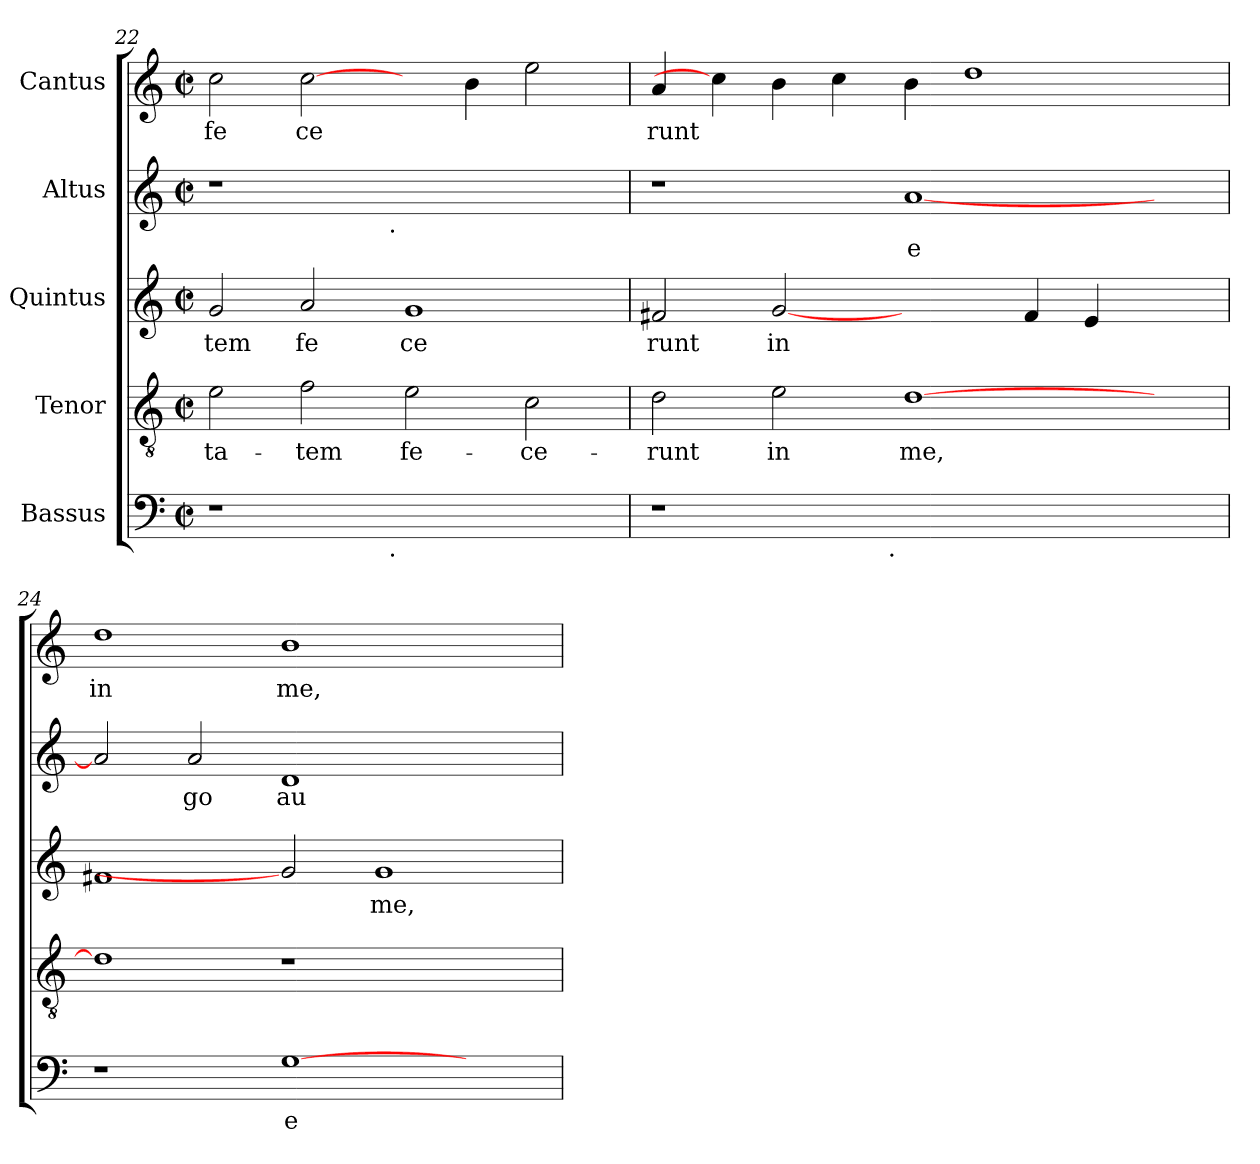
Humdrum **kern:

**kern	**text	**kern	**text	**kern	**text	**kern	**text	**kern	**text
*part5	*part5	*part4	*part4	*part3	*part3	*part2	*part2	*part1	*part1
*staff5	*staff5	*staff4	*staff4	*staff3	*staff3	*staff2	*staff2	*staff1	*staff1
*I"Bassus	*	*I"Tenor	*	*I"Quintus	*	*I"Altus	*	*I"Cantus	*
*clefF4	*	*clefGv2	*	*clefG2	*	*clefG2	*	*clefG2	*
*k[]	*	*k[]	*	*k[]	*	*k[]	*	*k[]	*
*C:	*	*C:	*	*C:	*	*C:	*	*C:	*
*M2/2	*	*M2/2	*	*M2/2	*	*M2/2	*	*M2/2	*
*met(c|)	*	*met(c|)	*	*met(c|)	*	*met(c|)	*	*met(c|)	*
=22	=22	=22	=22	=22	=22	=22	=22	=22	=22
!	!	!	!LO:LY:b:cj	!	!LO:LY:b:cj	!	!	!	!LO:LY:b:cj
*^	*	*	*	*	*	*^	*	*	*
1r	2ryy	.	2e\	-ta-	2g/	tem	1r	2ryy	.	2cc\	fe
!	!	!	!	!LO:LY:b:cj	!	!LO:LY:b:cj	!	!	!	!	!LO:LY:b:cj
.	4...ryy	.	2f\	-tem	2a/	fe	.	4...ryy	.	[2cc\	ce
!	!	!	!	!	!	!	!	!LO:TX:b:t=.	!	!	!
!	!LO:TX:b:t=.	!	!	!	!	!	!	!	!	!	!
.	1ryy	.	.	.	.	.	.	1ryy	.	.	.
!	!	!	!	!LO:LY:b:cj	!	!LO:LY:b:cj	!	!	!	!	!
1ryy	.	.	2e\	fe-	1g	ce	1ryy	.	.	4ryy	.
!	!	!	!	!	!	!	!	!	!	!	!LO:LY:b:cj
.	.	.	.	.	.	.	.	.	.	4b\	.
!	!	!	!	!LO:LY:b:cj	!	!	!	!	!	!	!LO:LY:b:cj
.	.	.	2c\	-ce-	.	.	.	.	.	2ee\	.
.	32ryy	.	.	.	.	.	.	32ryy	.	.	.
!!LO:LB:g=z
=23	=23	=23	=23	=23	=23	=23	=23	=23	=23	=23	=23
!	!	!	!	!LO:LY:b:cj	!	!LO:LY:b:cj	!	!	!	!	!LO:LY:b:cj
*	*	*	*	*	*	*	*v	*v	*	*	*
1r	2ryy	.	2d\	-runt	2f#X/	runt	1r	.	4a/	runt
.	.	.	.	.	.	.	.	.	4cc\]	.
!	!	!	!	!LO:LY:b:cj	!	!LO:LY:b:cj	!	!	!	!LO:LY:b:cj
.	4...ryy	.	2e\	in	[2g	in	.	.	4b\	.
!	!	!	!	!	!	!	!	!	!	!LO:LY:b:cj
.	.	.	.	.	.	.	.	.	4cc\	.
!	!LO:TX:b:t=.	!	!	!	!	!	!	!	!	!
.	1ryy	.	.	.	.	.	.	.	.	.
!	!	!	!	!LO:LY:b:cj	!	!	!	!LO:LY:b:cj	!	!LO:LY:b:cj
1ryy	.	.	[>1d	me,	2ryy	.	[<1a	e	4b\	.
!	!	!	!	!	!	!	!	!	!	!LO:LY:b:cj
.	.	.	.	.	.	.	.	.	1dd	.
!	!	!	!	!	!	!LO:LY:b:cj	!	!	!	!
.	.	.	.	.	4f#/	.	.	.	.	.
!	!	!	!	!	!	!LO:LY:b:cj	!	!	!	!
.	.	.	.	.	4e/	.	.	.	.	.
.	4ryy	.	.	.	.	.	.	.	.	.
4ryy	.	.	4ryy	.	4ryy	.	4ryy	.	.	.
.	32ryy	.	.	.	.	.	.	.	.	.
=24	=24	=24	=24	=24	=24	=24	=24	=24	=24	=24
!	!	!	!	!LO:LY:b:cj	!	!LO:LY:b:cj	!	!LO:LY:b:cj	!	!LO:LY:b:cj
*v	*v	*	*	*	*	*	*	*	*	*
1r	.	1d]	.	1f#X	.	2a/]	.	1dd	in
!	!	!	!	!	!	!	!LO:LY:b:cj	!	!
.	.	.	.	.	.	2a/	go	.	.
!	!LO:LY:b:cj	!	!	!	!	!	!LO:LY:b:cj	!	!LO:LY:b:cj
[>1G	e-	1r	.	2g]	.	1d	au	1b	me,
!	!	!	!	!	!LO:LY:b:cj	!	!	!	!
.	.	.	.	1g	me,	.	.	.	.
2ryy	.	2ryy	.	.	.	2ryy	.	2ryy	.
=	=	=	=	=	=	=	=	=	=
*-	*-	*-	*-	*-	*-	*-	*-	*-	*-
